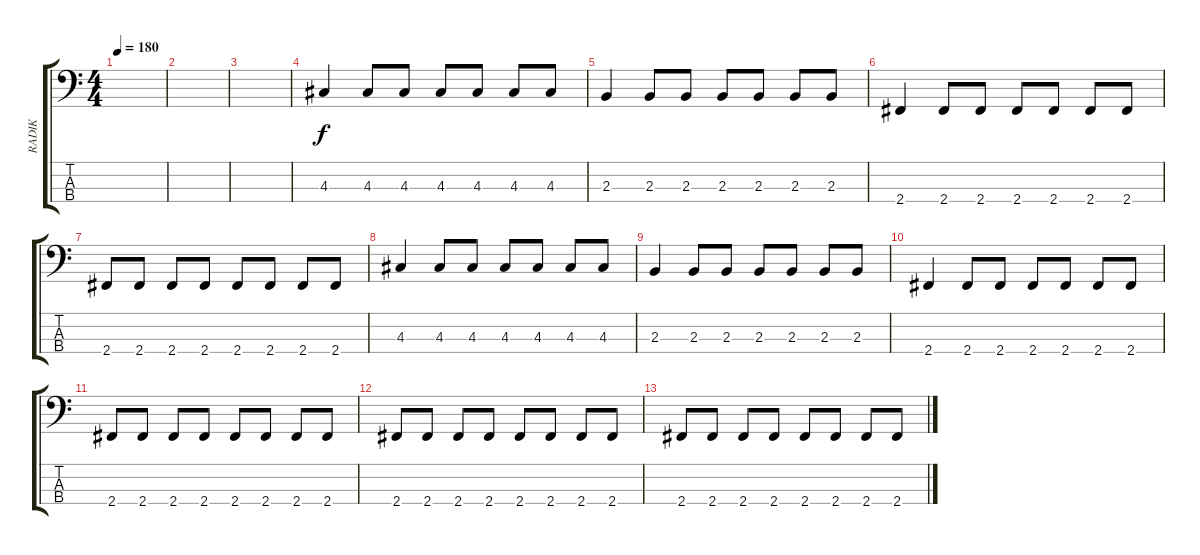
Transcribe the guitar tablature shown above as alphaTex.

\track ("RADIK" "RADIK") {instrument electricbassfinger}
\staff {score tabs}
\tuning (G2 D2 A1 E1) {hide}
\ts (4 4)
\tempo 180
\clef f4
\ks c
|
|
|
4.3.4 4.3.8 4.3.8 4.3.8 4.3.8 4.3.8 4.3.8 |
2.3.4 2.3.8 2.3.8 2.3.8 2.3.8 2.3.8 2.3.8 |
2.4.4 2.4.8 2.4.8 2.4.8 2.4.8 2.4.8 2.4.8 |
2.4.8 2.4.8 2.4.8 2.4.8 2.4.8 2.4.8 2.4.8 2.4.8 |
4.3.4 4.3.8 4.3.8 4.3.8 4.3.8 4.3.8 4.3.8 |
2.3.4 2.3.8 2.3.8 2.3.8 2.3.8 2.3.8 2.3.8 |
2.4.4 2.4.8 2.4.8 2.4.8 2.4.8 2.4.8 2.4.8 |
2.4.8 2.4.8 2.4.8 2.4.8 2.4.8 2.4.8 2.4.8 2.4.8 |
2.4.8 2.4.8 2.4.8 2.4.8 2.4.8 2.4.8 2.4.8 2.4.8 |
2.4.8 2.4.8 2.4.8 2.4.8 2.4.8 2.4.8 2.4.8 2.4.8
